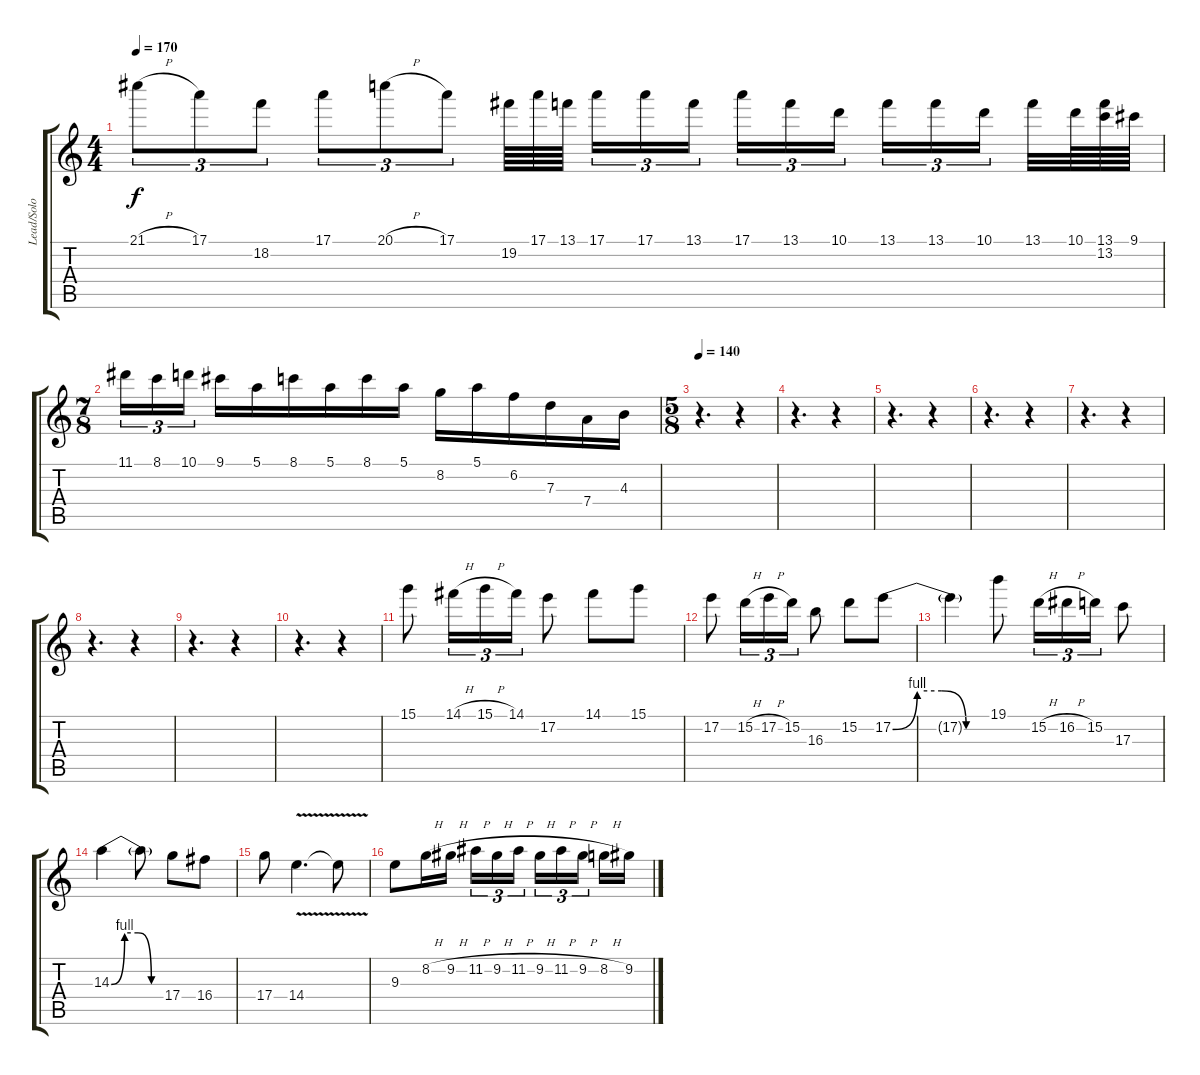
\track ("Lead/Solo" "Lead/Solo") {instrument overdrivenguitar}
\staff {score tabs}
\tuning (E4 B3 G3 D3 A2 E2) {hide}
\ts (4 4)
\tempo 170
\clef g2
\ks c
21.1{h}.8{tu (3 2) dy f} 17.1.8{tu (3 2)} 18.2.8{tu (3 2)} 17.1.8{tu (3 2)} 20.1{h}.8{tu (3 2)} 17.1.8{tu (3 2)} 19.2.64 17.1.64 13.1.64{beam splitsecondary} 17.1.16{tu (3 2)} 17.1.16{tu (3 2)} 13.1.16{tu (3 2) beam splitsecondary} 17.1.16{tu (3 2)} 13.1.16{tu (3 2)} 10.1.16{tu (3 2) beam splitsecondary} 13.1.16{tu (3 2)} 13.1.16{tu (3 2)} 10.1.16{tu (3 2) beam splitsecondary} 13.1.32 10.1.64 (13.1 13.2).64 9.1.64 |
\ts (7 8)
11.1.16{tu (3 2)} 8.1.16{tu (3 2)} 10.1.16{tu (3 2)} 9.1.16 5.1.16 8.1.16 5.1.16 8.1.16 5.1.16 8.2.16 5.1.16 6.2.16 7.3.16 7.4.16 4.3.16 |
\ts (5 8)
\tempo 140
r.4{d} r.4 |
r.4{d} r.4 |
r.4{d} r.4 |
r.4{d} r.4 |
r.4{d} r.4 |
r.4{d} r.4 |
r.4{d} r.4 |
r.4{d} r.4 |
15.1.8 14.1{h}.16{tu (3 2)} 15.1{h}.16{tu (3 2)} 14.1.16{tu (3 2)} 17.2.8 14.1.8 15.1.8 |
17.2.8 15.2{h}.16{tu (3 2)} 17.2{h}.16{tu (3 2)} 15.2.16{tu (3 2)} 16.3.8 15.2.8 17.2{be (custom 0 0 15 4 30 4 45 0 60 0)}.8 |
17.2{t}.4 19.1.8 15.2{h}.16{tu (3 2)} 16.2{h}.16{tu (3 2)} 15.2.16{tu (3 2)} 17.3.8 |
14.3{be (custom 0 0 15 4 30 4 45 0 60 0)}.4 14.3{t}.8 17.4.8 16.4.8 |
17.4.8 14.4{v}.4{d} 14.4{t}.8 |
9.3.8 8.2{h}.16 9.2{h}.16 11.2{h}.16{tu (3 2)} 9.2{h}.16{tu (3 2)} 11.2{h}.16{tu (3 2)} 9.2{h}.16{tu (3 2)} 11.2{h}.16{tu (3 2)} 9.2{h}.16{tu (3 2)} 8.2{h}.16 9.2.16
